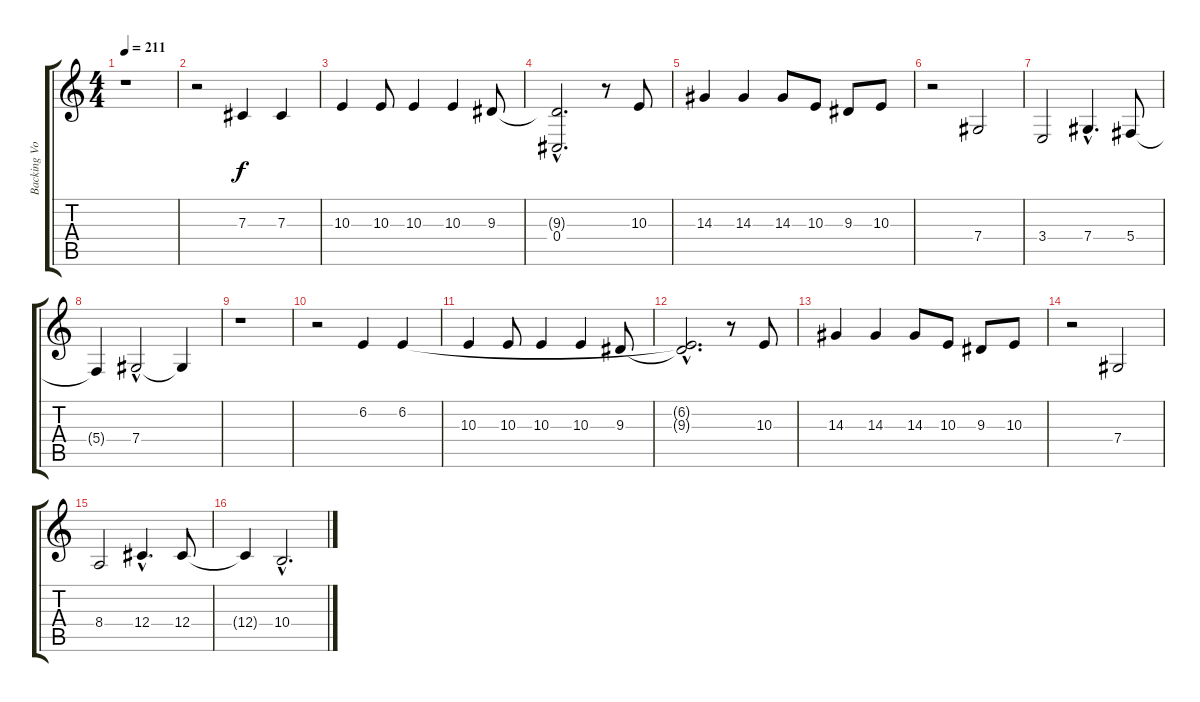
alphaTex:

\track ("Backing Vocals" "Backing Vo") {instrument lead2sawtooth}
\staff {score tabs}
\tuning (Eb4 Bb3 Gb3 Db3 Ab2 Eb2) {hide}
\ts (4 4)
\tempo 211
\clef g2
\ks c
r.1{dy f} |
r.2 7.3.4 7.3.4 |
10.3.4 10.3.8 10.3.4 10.3.4 9.3.8 |
(9.3{hac t} 0.4{hac}).2{d} r.8 10.3.8 |
14.3.4 14.3.4 14.3.8 10.3.8 9.3.8 10.3.8 |
r.2 7.4.2 |
3.4.2 7.4{hac}.4{d} 5.4.8 |
5.4{t}.4 7.4{hac}.2 7.4{t}.4 |
r.1 |
r.2 6.2.4 6.2.4 |
10.3.4 10.3.8 10.3.4 10.3.4 9.3.8 |
(6.2{hac t} 9.3{hac t}).2{d} r.8 10.3.8 |
14.3.4 14.3.4 14.3.8 10.3.8 9.3.8 10.3.8 |
r.2 7.4.2 |
8.4.2 12.4{hac}.4{d} 12.4.8 |
12.4{t}.4 10.4{hac}.2{d}
